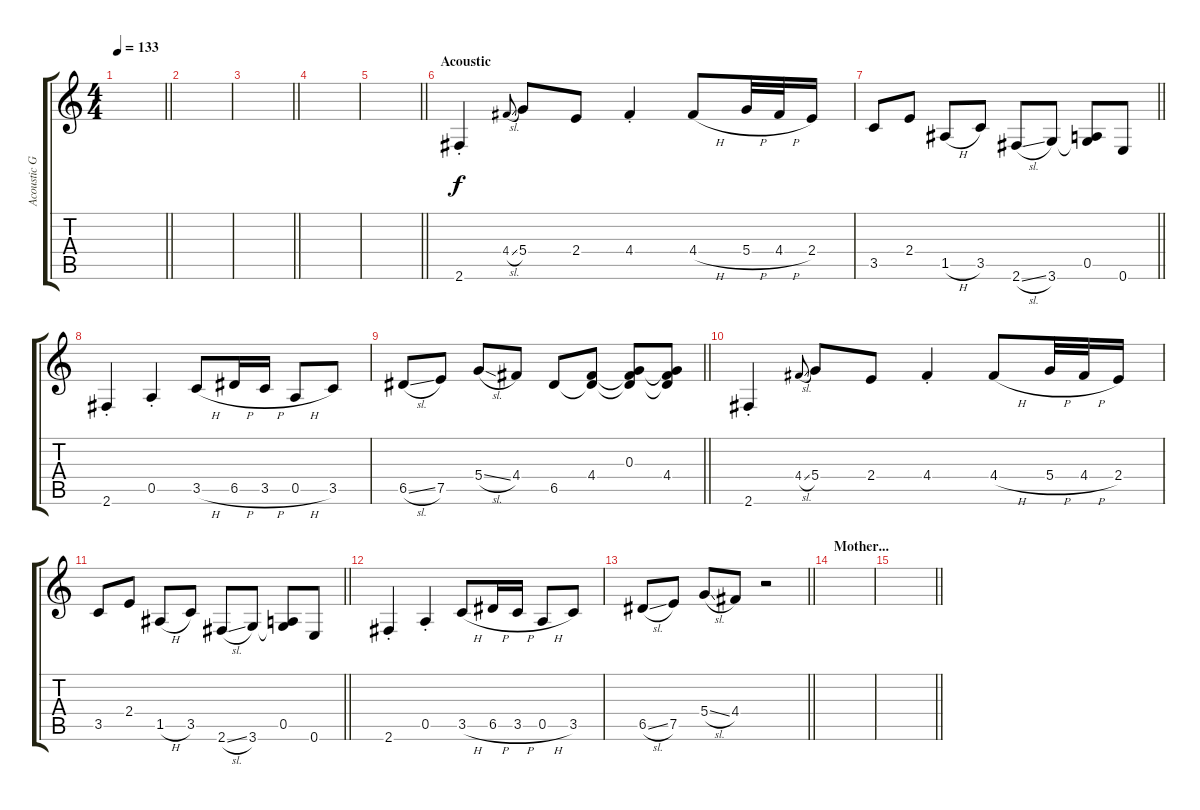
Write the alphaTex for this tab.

\track ("Acoustic Guitars" "Acoustic G") {instrument acousticguitarsteel}
\staff {score tabs}
\tuning (E4 B3 G3 D3 A2 E2) {hide}
\ts (4 4)
\tempo 133
\clef g2
\barLineRight lightlight
\ks c
|
\section ("" "")
|
\barLineRight lightlight
|
|
\barLineRight lightlight
|
\section ("" "Acoustic")
2.6{st}.4{volume 14} 4.4{sl}.8{gr onbeat} 5.4.8 2.4.8 4.4{st}.4 4.4{h}.8 5.4{h}.32 4.4{h}.32 2.4.16 |
\barLineRight lightlight
3.5.8 2.4.8 1.5{h}.8 3.5.8 2.6{sl}.8 3.6.8 (0.5 3.6{t}).8 0.6.8 |
2.6{st}.4 0.5{st}.4 3.5{h}.8 6.5{h}.16 3.5{h}.16 0.5{h}.8 3.5.8 |
\barLineRight lightlight
6.5{sl}.8 7.5.8 5.4{sl}.8 4.4.8 6.5.8 (4.4 6.5{t}).8 (0.3 4.4{t} 6.5{t}).8 (0.3{t} 4.4 6.5{t}).8 |
\section ("" "")
2.6{st}.4 4.4{sl}.8{gr onbeat} 5.4.8 2.4.8 4.4{st}.4 4.4{h}.8 5.4{h}.32 4.4{h}.32 2.4.16 |
\barLineRight lightlight
3.5.8 2.4.8 1.5{h}.8 3.5.8 2.6{sl}.8 3.6.8 (0.5 3.6{t}).8 0.6.8 |
2.6{st}.4 0.5{st}.4 3.5{h}.8 6.5{h}.16 3.5{h}.16 0.5{h}.8 3.5.8 |
\barLineRight lightlight
6.5{sl}.8 7.5.8 5.4{sl}.8 4.4.8 r.2 |
\section ("" "Mother...")
|
\barLineRight lightlight
